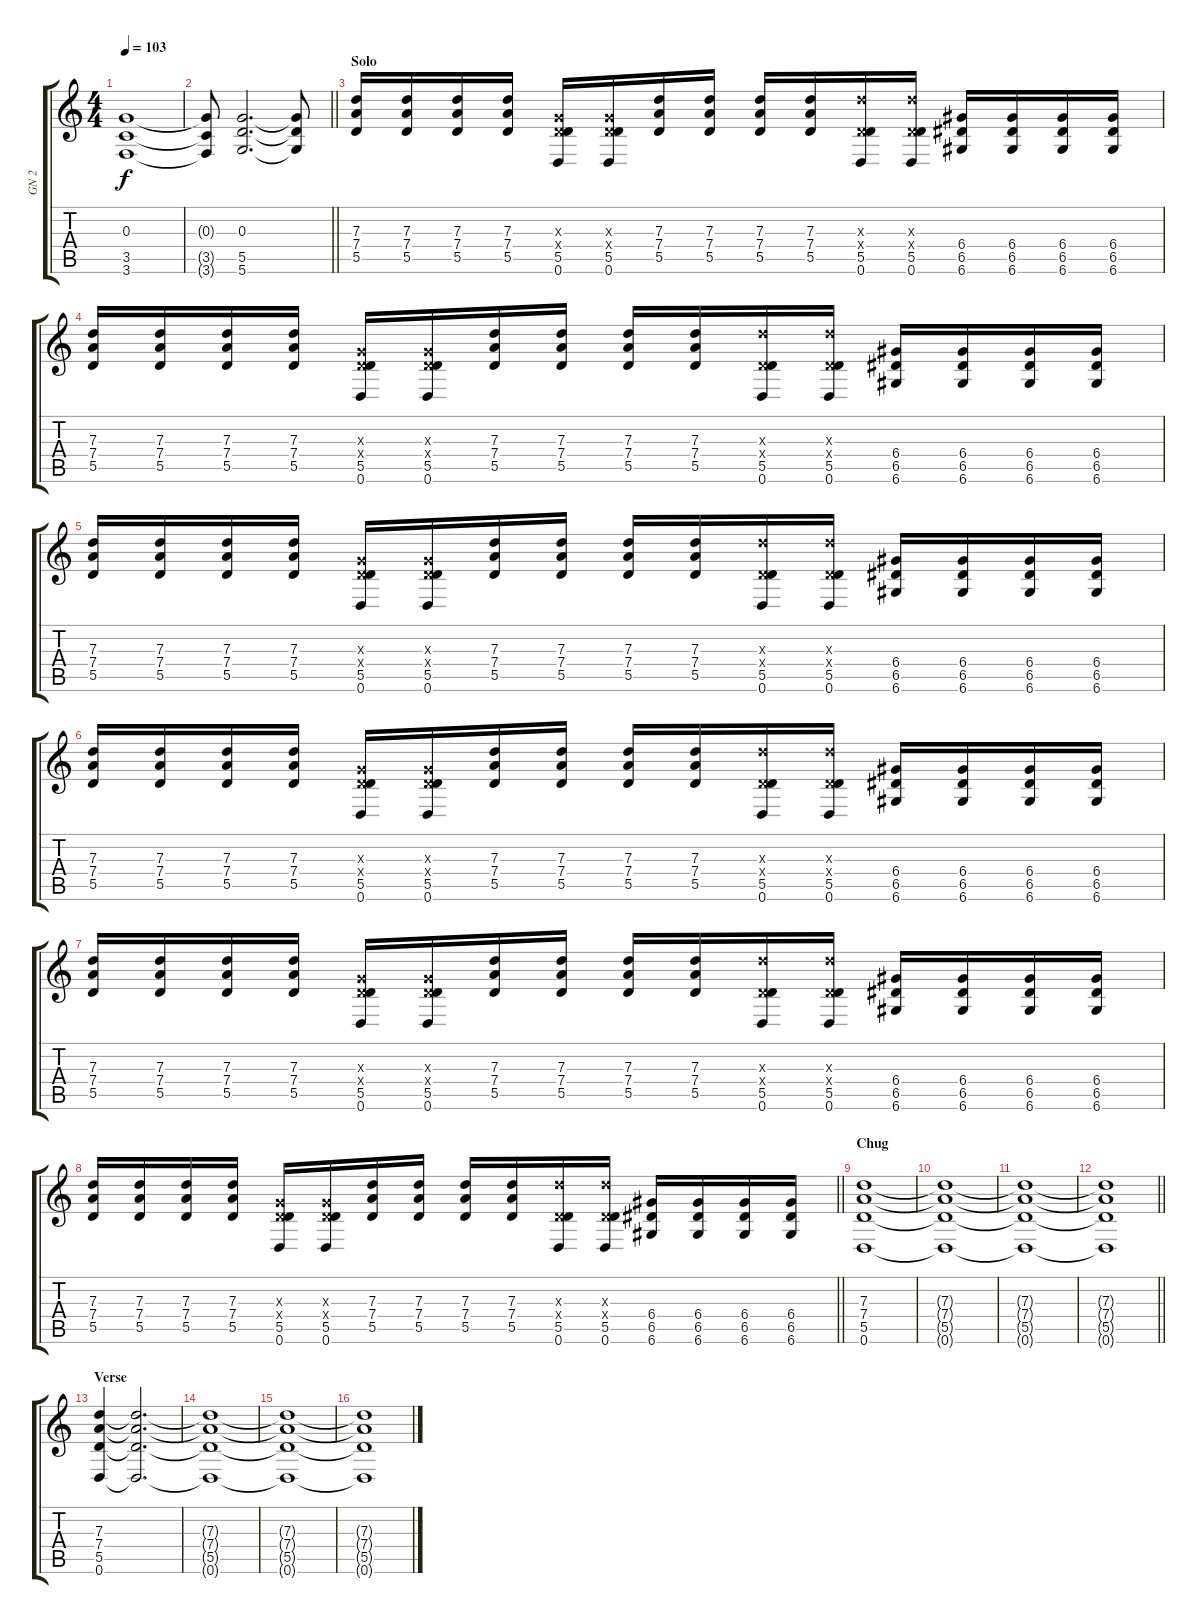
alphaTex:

\track ("GN 2" "GN 2") {instrument distortionguitar}
\staff {score tabs}
\tuning (E4 B3 G3 D3 A2 D2) {hide}
\ts (4 4)
\tempo 103
\clef g2
\ks c
(0.3 3.5 3.6).1{dy f} |
\barLineRight lightlight
(0.3{t} 3.5{t} 3.6{t}).8 (0.3 5.5 5.6).2{d} (0.3{t} 5.5{t} 5.6{t}).8 |
\section ("" "Solo")
(7.3 7.4 5.5).16 (7.3 7.4 5.5).16 (7.3 7.4 5.5).16 (7.3 7.4 5.5).16 (0.3{x} 0.4{x} 5.5 0.6).16 (0.3{x} 0.4{x} 5.5 0.6).16 (7.3 7.4 5.5).16 (7.3 7.4 5.5).16 (7.3 7.4 5.5).16 (7.3 7.4 5.5).16 (7.3{x} 0.4{x} 5.5 0.6).16 (7.3{x} 0.4{x} 5.5 0.6).16 (6.4 6.5 6.6).16 (6.4 6.5 6.6).16 (6.4 6.5 6.6).16 (6.4 6.5 6.6).16 |
(7.3 7.4 5.5).16 (7.3 7.4 5.5).16 (7.3 7.4 5.5).16 (7.3 7.4 5.5).16 (0.3{x} 0.4{x} 5.5 0.6).16 (0.3{x} 0.4{x} 5.5 0.6).16 (7.3 7.4 5.5).16 (7.3 7.4 5.5).16 (7.3 7.4 5.5).16 (7.3 7.4 5.5).16 (7.3{x} 0.4{x} 5.5 0.6).16 (7.3{x} 0.4{x} 5.5 0.6).16 (6.4 6.5 6.6).16 (6.4 6.5 6.6).16 (6.4 6.5 6.6).16 (6.4 6.5 6.6).16 |
(7.3 7.4 5.5).16 (7.3 7.4 5.5).16 (7.3 7.4 5.5).16 (7.3 7.4 5.5).16 (0.3{x} 0.4{x} 5.5 0.6).16 (0.3{x} 0.4{x} 5.5 0.6).16 (7.3 7.4 5.5).16 (7.3 7.4 5.5).16 (7.3 7.4 5.5).16 (7.3 7.4 5.5).16 (7.3{x} 0.4{x} 5.5 0.6).16 (7.3{x} 0.4{x} 5.5 0.6).16 (6.4 6.5 6.6).16 (6.4 6.5 6.6).16 (6.4 6.5 6.6).16 (6.4 6.5 6.6).16 |
(7.3 7.4 5.5).16 (7.3 7.4 5.5).16 (7.3 7.4 5.5).16 (7.3 7.4 5.5).16 (0.3{x} 0.4{x} 5.5 0.6).16 (0.3{x} 0.4{x} 5.5 0.6).16 (7.3 7.4 5.5).16 (7.3 7.4 5.5).16 (7.3 7.4 5.5).16 (7.3 7.4 5.5).16 (7.3{x} 0.4{x} 5.5 0.6).16 (7.3{x} 0.4{x} 5.5 0.6).16 (6.4 6.5 6.6).16 (6.4 6.5 6.6).16 (6.4 6.5 6.6).16 (6.4 6.5 6.6).16 |
(7.3 7.4 5.5).16 (7.3 7.4 5.5).16 (7.3 7.4 5.5).16 (7.3 7.4 5.5).16 (0.3{x} 0.4{x} 5.5 0.6).16 (0.3{x} 0.4{x} 5.5 0.6).16 (7.3 7.4 5.5).16 (7.3 7.4 5.5).16 (7.3 7.4 5.5).16 (7.3 7.4 5.5).16 (7.3{x} 0.4{x} 5.5 0.6).16 (7.3{x} 0.4{x} 5.5 0.6).16 (6.4 6.5 6.6).16 (6.4 6.5 6.6).16 (6.4 6.5 6.6).16 (6.4 6.5 6.6).16 |
\barLineRight lightlight
(7.3 7.4 5.5).16 (7.3 7.4 5.5).16 (7.3 7.4 5.5).16 (7.3 7.4 5.5).16 (0.3{x} 0.4{x} 5.5 0.6).16 (0.3{x} 0.4{x} 5.5 0.6).16 (7.3 7.4 5.5).16 (7.3 7.4 5.5).16 (7.3 7.4 5.5).16 (7.3 7.4 5.5).16 (7.3{x} 0.4{x} 5.5 0.6).16 (7.3{x} 0.4{x} 5.5 0.6).16 (6.4 6.5 6.6).16 (6.4 6.5 6.6).16 (6.4 6.5 6.6).16 (6.4 6.5 6.6).16 |
\section ("" "Chug")
(7.3 7.4 5.5 0.6).1{volume 0} |
(7.3{t} 7.4{t} 5.5{t} 0.6{t}).1 |
(7.3{t} 7.4{t} 5.5{t} 0.6{t}).1 |
\barLineRight lightlight
(7.3{t} 7.4{t} 5.5{t} 0.6{t}).1 |
\section ("" "Verse")
(7.3 7.4 5.5 0.6).4{volume 11} (7.3{t} 7.4{t} 5.5{t} 0.6{t}).2{d volume 0} |
(7.3{t} 7.4{t} 5.5{t} 0.6{t}).1 |
(7.3{t} 7.4{t} 5.5{t} 0.6{t}).1 |
(7.3{t} 7.4{t} 5.5{t} 0.6{t}).1
